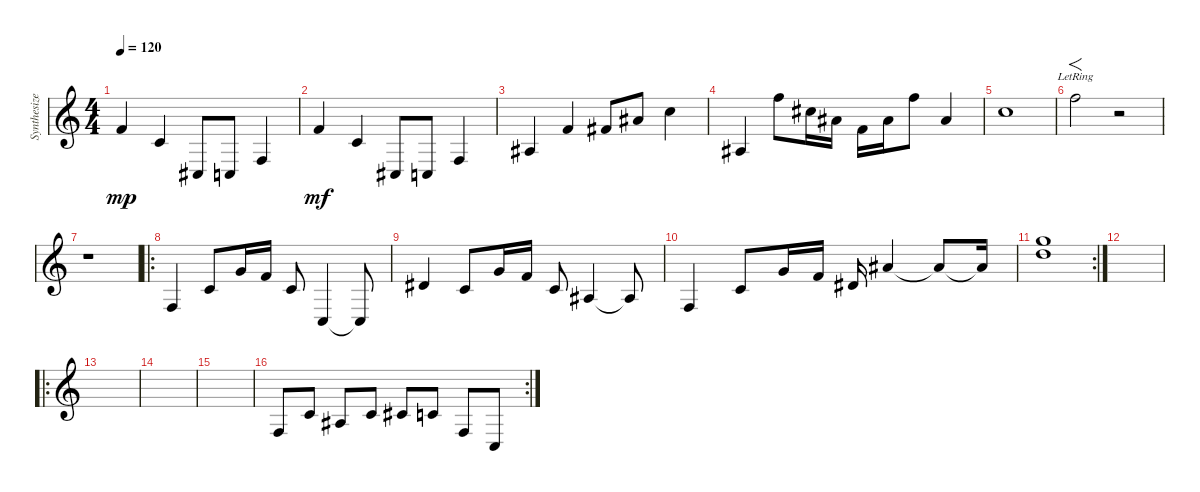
\track ("Synthesizer (Staff 2)" "Synthesize") {instrument lead7fifths}
\staff {score}
\tuning (E4 B3 G3 D3 A2 E2 B1) {hide}
\ts (4 4)
\tempo 120
\clef g2
\ks c
1.1.4{dy mp instrument lead7fifths} 1.2.4 4.5.8 3.5.8 3.4.4 |
1.1.4{dy mf} 1.2.4 4.5.8 3.5.8 3.4.4 |
3.3.4 1.1.4 2.1.8 6.1.8 8.1.4 |
3.3.4 13.1.8 9.1.16 6.1.16 1.1.16 6.1.16 13.1.8 6.1.4 |
8.1.1 |
13.1{lr}.2{f} r.2 |
r.1 |
\ro
3.4.4 1.2.8 3.1.16 1.1.16 1.2.8 3.5.4 3.5{t}.8 |
4.2.4 1.2.8 3.1.16 1.1.16 1.2.8 3.3.4 3.3{t}.8 |
3.4.4 1.2.8 3.1.16 1.1.16 4.2.16 6.1.4 6.1{t}.8 6.1{t}.16 |
\rc 2
(10.1 20.2).1 |
|
\ro
|
|
|
\rc 2
3.4.8 1.2.8 3.3.8 1.2.8 2.2.8 1.2.8 3.4.8 3.5.8
